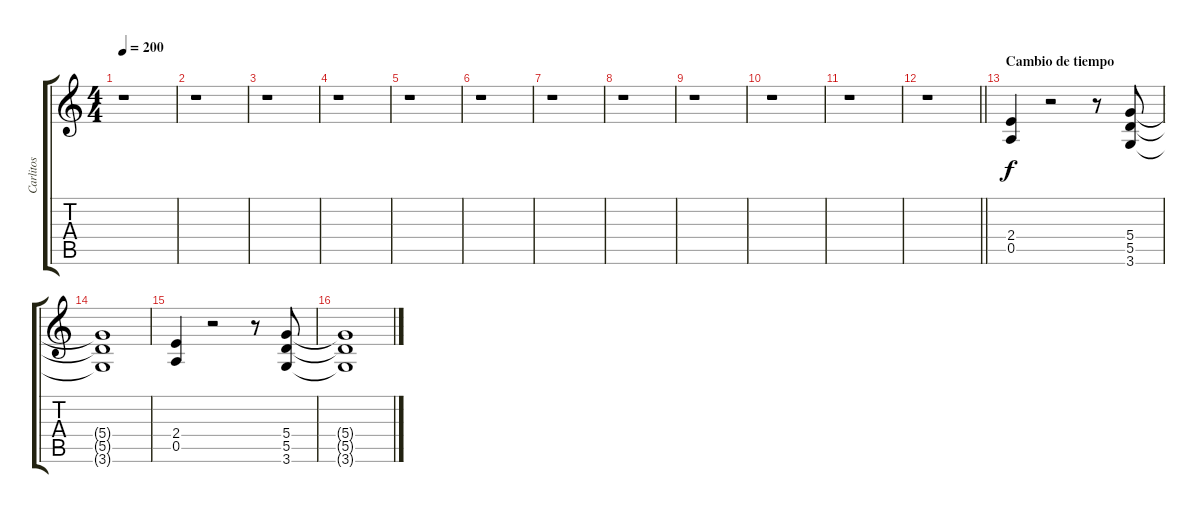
\track ("Carlitos" "Carlitos") {instrument distortionguitar}
\staff {score tabs}
\tuning (E4 B3 G3 D3 A2 E2) {hide}
\ts (4 4)
\tempo 200
\clef g2
\ks c
r.1{dy f} |
r.1 |
r.1 |
r.1 |
r.1 |
r.1 |
r.1 |
r.1 |
r.1 |
r.1 |
r.1 |
\barLineRight lightlight
r.1 |
\section ("" "Cambio de tiempo")
(2.4 0.5).4 r.2 r.8 (5.4 5.5 3.6).8 |
(5.4{t} 5.5{t} 3.6{t}).1 |
(2.4 0.5).4 r.2 r.8 (5.4 5.5 3.6).8 |
(5.4{t} 5.5{t} 3.6{t}).1
